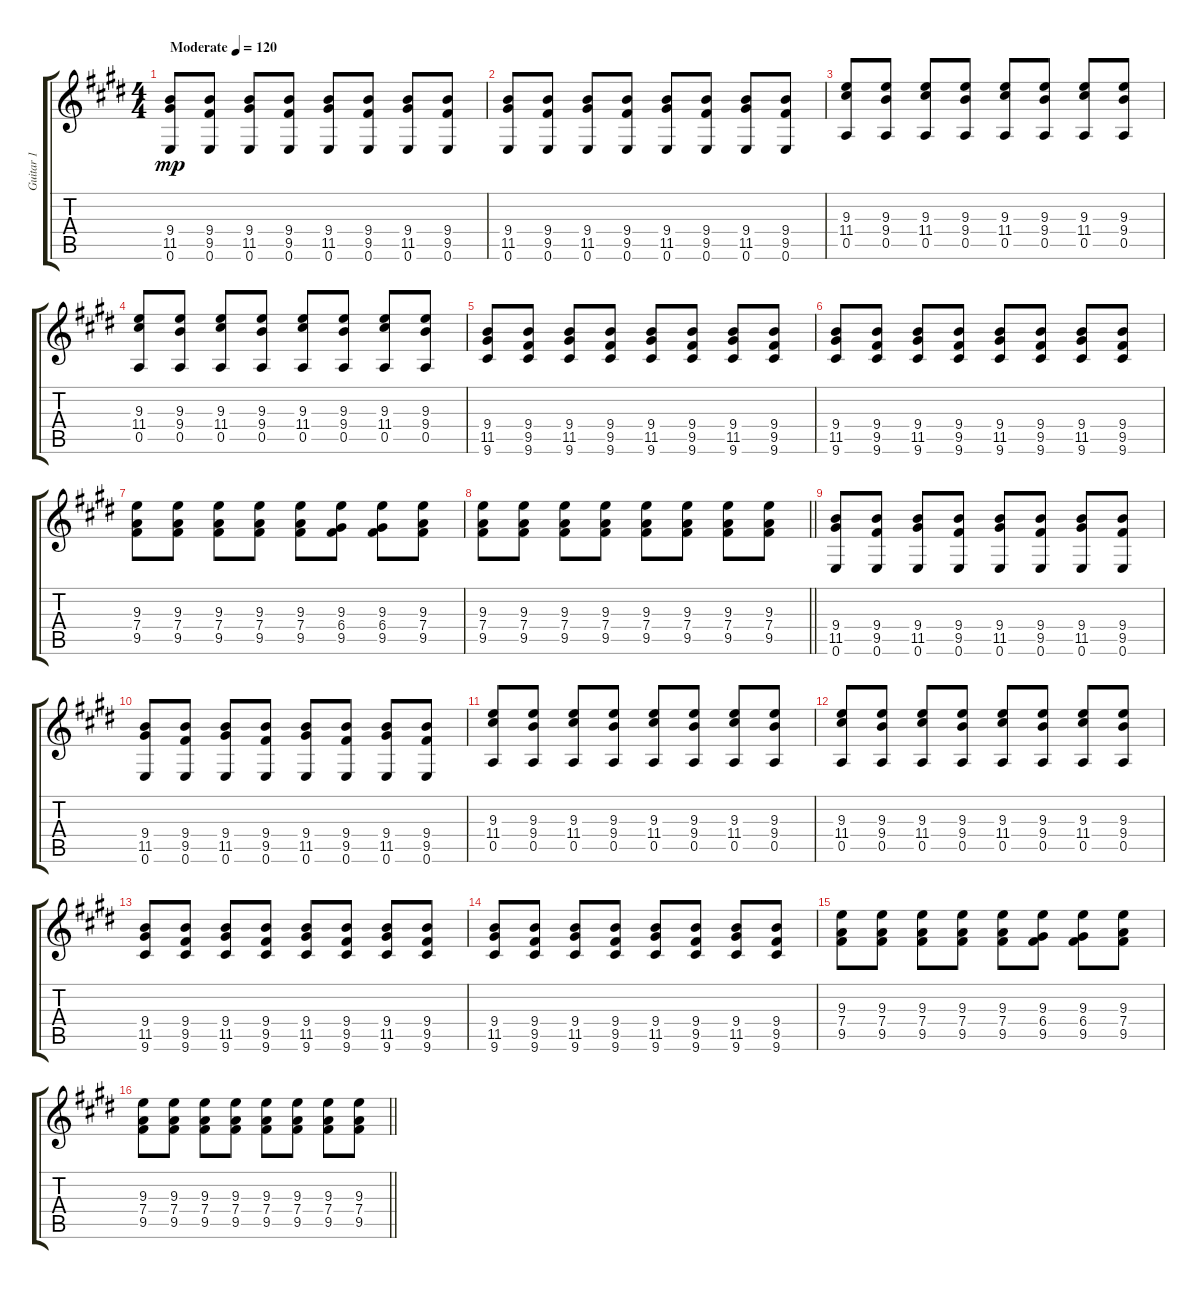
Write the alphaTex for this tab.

\track ("Guitar 1" "Guitar 1") {instrument electricguitarjazz}
\staff {score tabs}
\tuning (E4 B3 G3 D3 A2 E2) {hide}
\ts (4 4)
\tempo (120 "Moderate")
\clef g2
\ks e
(9.4 11.5 0.6).8{dy mp instrument electricguitarjazz} (9.4 9.5 0.6).8 (9.4 11.5 0.6).8 (9.4 9.5 0.6).8 (9.4 11.5 0.6).8 (9.4 9.5 0.6).8 (9.4 11.5 0.6).8 (9.4 9.5 0.6).8 |
(9.4 11.5 0.6).8 (9.4 9.5 0.6).8 (9.4 11.5 0.6).8 (9.4 9.5 0.6).8 (9.4 11.5 0.6).8 (9.4 9.5 0.6).8 (9.4 11.5 0.6).8 (9.4 9.5 0.6).8 |
(9.3 11.4 0.5).8 (9.3 9.4 0.5).8 (9.3 11.4 0.5).8 (9.3 9.4 0.5).8 (9.3 11.4 0.5).8 (9.3 9.4 0.5).8 (9.3 11.4 0.5).8 (9.3 9.4 0.5).8 |
(9.3 11.4 0.5).8 (9.3 9.4 0.5).8 (9.3 11.4 0.5).8 (9.3 9.4 0.5).8 (9.3 11.4 0.5).8 (9.3 9.4 0.5).8 (9.3 11.4 0.5).8 (9.3 9.4 0.5).8 |
(9.4 11.5 9.6).8 (9.4 9.5 9.6).8 (9.4 11.5 9.6).8 (9.4 9.5 9.6).8 (9.4 11.5 9.6).8 (9.4 9.5 9.6).8 (9.4 11.5 9.6).8 (9.4 9.5 9.6).8 |
(9.4 11.5 9.6).8 (9.4 9.5 9.6).8 (9.4 11.5 9.6).8 (9.4 9.5 9.6).8 (9.4 11.5 9.6).8 (9.4 9.5 9.6).8 (9.4 11.5 9.6).8 (9.4 9.5 9.6).8 |
(9.3 7.4 9.5).8 (9.3 7.4 9.5).8 (9.3 7.4 9.5).8 (9.3 7.4 9.5).8 (9.3 7.4 9.5).8 (9.3 6.4 9.5).8 (9.3 6.4 9.5).8 (9.3 7.4 9.5).8 |
\barLineRight lightlight
(9.3 7.4 9.5).8 (9.3 7.4 9.5).8 (9.3 7.4 9.5).8 (9.3 7.4 9.5).8 (9.3 7.4 9.5).8 (9.3 7.4 9.5).8 (9.3 7.4 9.5).8 (9.3 7.4 9.5).8 |
(9.4 11.5 0.6).8 (9.4 9.5 0.6).8 (9.4 11.5 0.6).8 (9.4 9.5 0.6).8 (9.4 11.5 0.6).8 (9.4 9.5 0.6).8 (9.4 11.5 0.6).8 (9.4 9.5 0.6).8 |
(9.4 11.5 0.6).8 (9.4 9.5 0.6).8 (9.4 11.5 0.6).8 (9.4 9.5 0.6).8 (9.4 11.5 0.6).8 (9.4 9.5 0.6).8 (9.4 11.5 0.6).8 (9.4 9.5 0.6).8 |
(9.3 11.4 0.5).8 (9.3 9.4 0.5).8 (9.3 11.4 0.5).8 (9.3 9.4 0.5).8 (9.3 11.4 0.5).8 (9.3 9.4 0.5).8 (9.3 11.4 0.5).8 (9.3 9.4 0.5).8 |
(9.3 11.4 0.5).8 (9.3 9.4 0.5).8 (9.3 11.4 0.5).8 (9.3 9.4 0.5).8 (9.3 11.4 0.5).8 (9.3 9.4 0.5).8 (9.3 11.4 0.5).8 (9.3 9.4 0.5).8 |
(9.4 11.5 9.6).8 (9.4 9.5 9.6).8 (9.4 11.5 9.6).8 (9.4 9.5 9.6).8 (9.4 11.5 9.6).8 (9.4 9.5 9.6).8 (9.4 11.5 9.6).8 (9.4 9.5 9.6).8 |
(9.4 11.5 9.6).8 (9.4 9.5 9.6).8 (9.4 11.5 9.6).8 (9.4 9.5 9.6).8 (9.4 11.5 9.6).8 (9.4 9.5 9.6).8 (9.4 11.5 9.6).8 (9.4 9.5 9.6).8 |
(9.3 7.4 9.5).8 (9.3 7.4 9.5).8 (9.3 7.4 9.5).8 (9.3 7.4 9.5).8 (9.3 7.4 9.5).8 (9.3 6.4 9.5).8 (9.3 6.4 9.5).8 (9.3 7.4 9.5).8 |
\barLineRight lightlight
(9.3 7.4 9.5).8 (9.3 7.4 9.5).8 (9.3 7.4 9.5).8 (9.3 7.4 9.5).8 (9.3 7.4 9.5).8 (9.3 7.4 9.5).8 (9.3 7.4 9.5).8 (9.3 7.4 9.5).8
